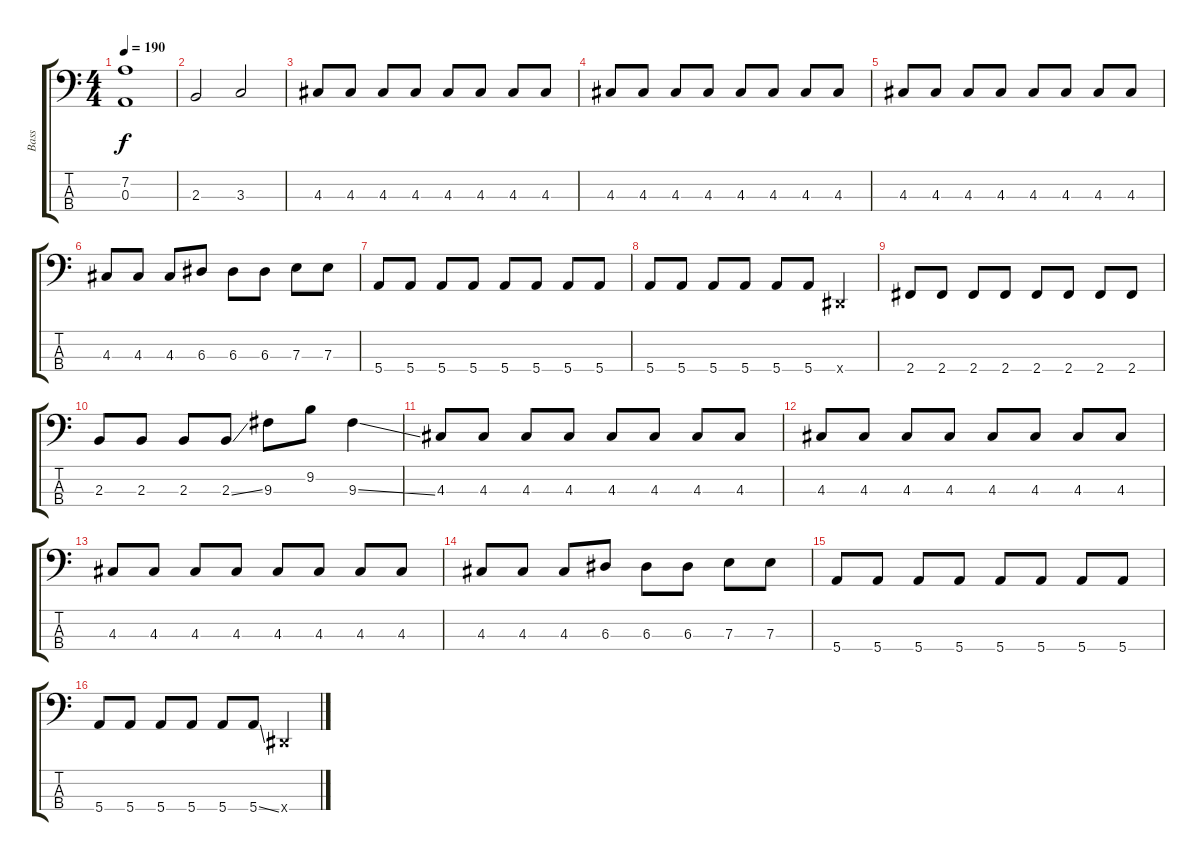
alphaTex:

\track ("Bass" "Bass") {instrument electricbasspick}
\staff {score tabs}
\tuning (G2 D2 A1 E1) {hide}
\ts (4 4)
\tempo 190
\clef f4
\ks c
(7.2{t} 0.3{t}).1{dy f} |
2.3.2 3.3.2 |
4.3.8 4.3.8 4.3.8 4.3.8 4.3.8 4.3.8 4.3.8 4.3.8 |
4.3.8 4.3.8 4.3.8 4.3.8 4.3.8 4.3.8 4.3.8 4.3.8 |
4.3.8 4.3.8 4.3.8 4.3.8 4.3.8 4.3.8 4.3.8 4.3.8 |
4.3.8 4.3.8 4.3.8 6.3.8 6.3.8 6.3.8 7.3.8 7.3.8 |
5.4.8 5.4.8 5.4.8 5.4.8 5.4.8 5.4.8 5.4.8 5.4.8 |
5.4.8 5.4.8 5.4.8 5.4.8 5.4.8 5.4.8 -1.4{x}.4 |
2.4.8 2.4.8 2.4.8 2.4.8 2.4.8 2.4.8 2.4.8 2.4.8 |
2.3.8 2.3.8 2.3.8 2.3{ss}.8 9.3.8 9.2.8 9.3{ss}.4 |
4.3.8 4.3.8 4.3.8 4.3.8 4.3.8 4.3.8 4.3.8 4.3.8 |
4.3.8 4.3.8 4.3.8 4.3.8 4.3.8 4.3.8 4.3.8 4.3.8 |
4.3.8 4.3.8 4.3.8 4.3.8 4.3.8 4.3.8 4.3.8 4.3.8 |
4.3.8 4.3.8 4.3.8 6.3.8 6.3.8 6.3.8 7.3.8 7.3.8 |
5.4.8 5.4.8 5.4.8 5.4.8 5.4.8 5.4.8 5.4.8 5.4.8 |
5.4.8 5.4.8 5.4.8 5.4.8 5.4.8 5.4{ss}.8 -1.4{x}.4
